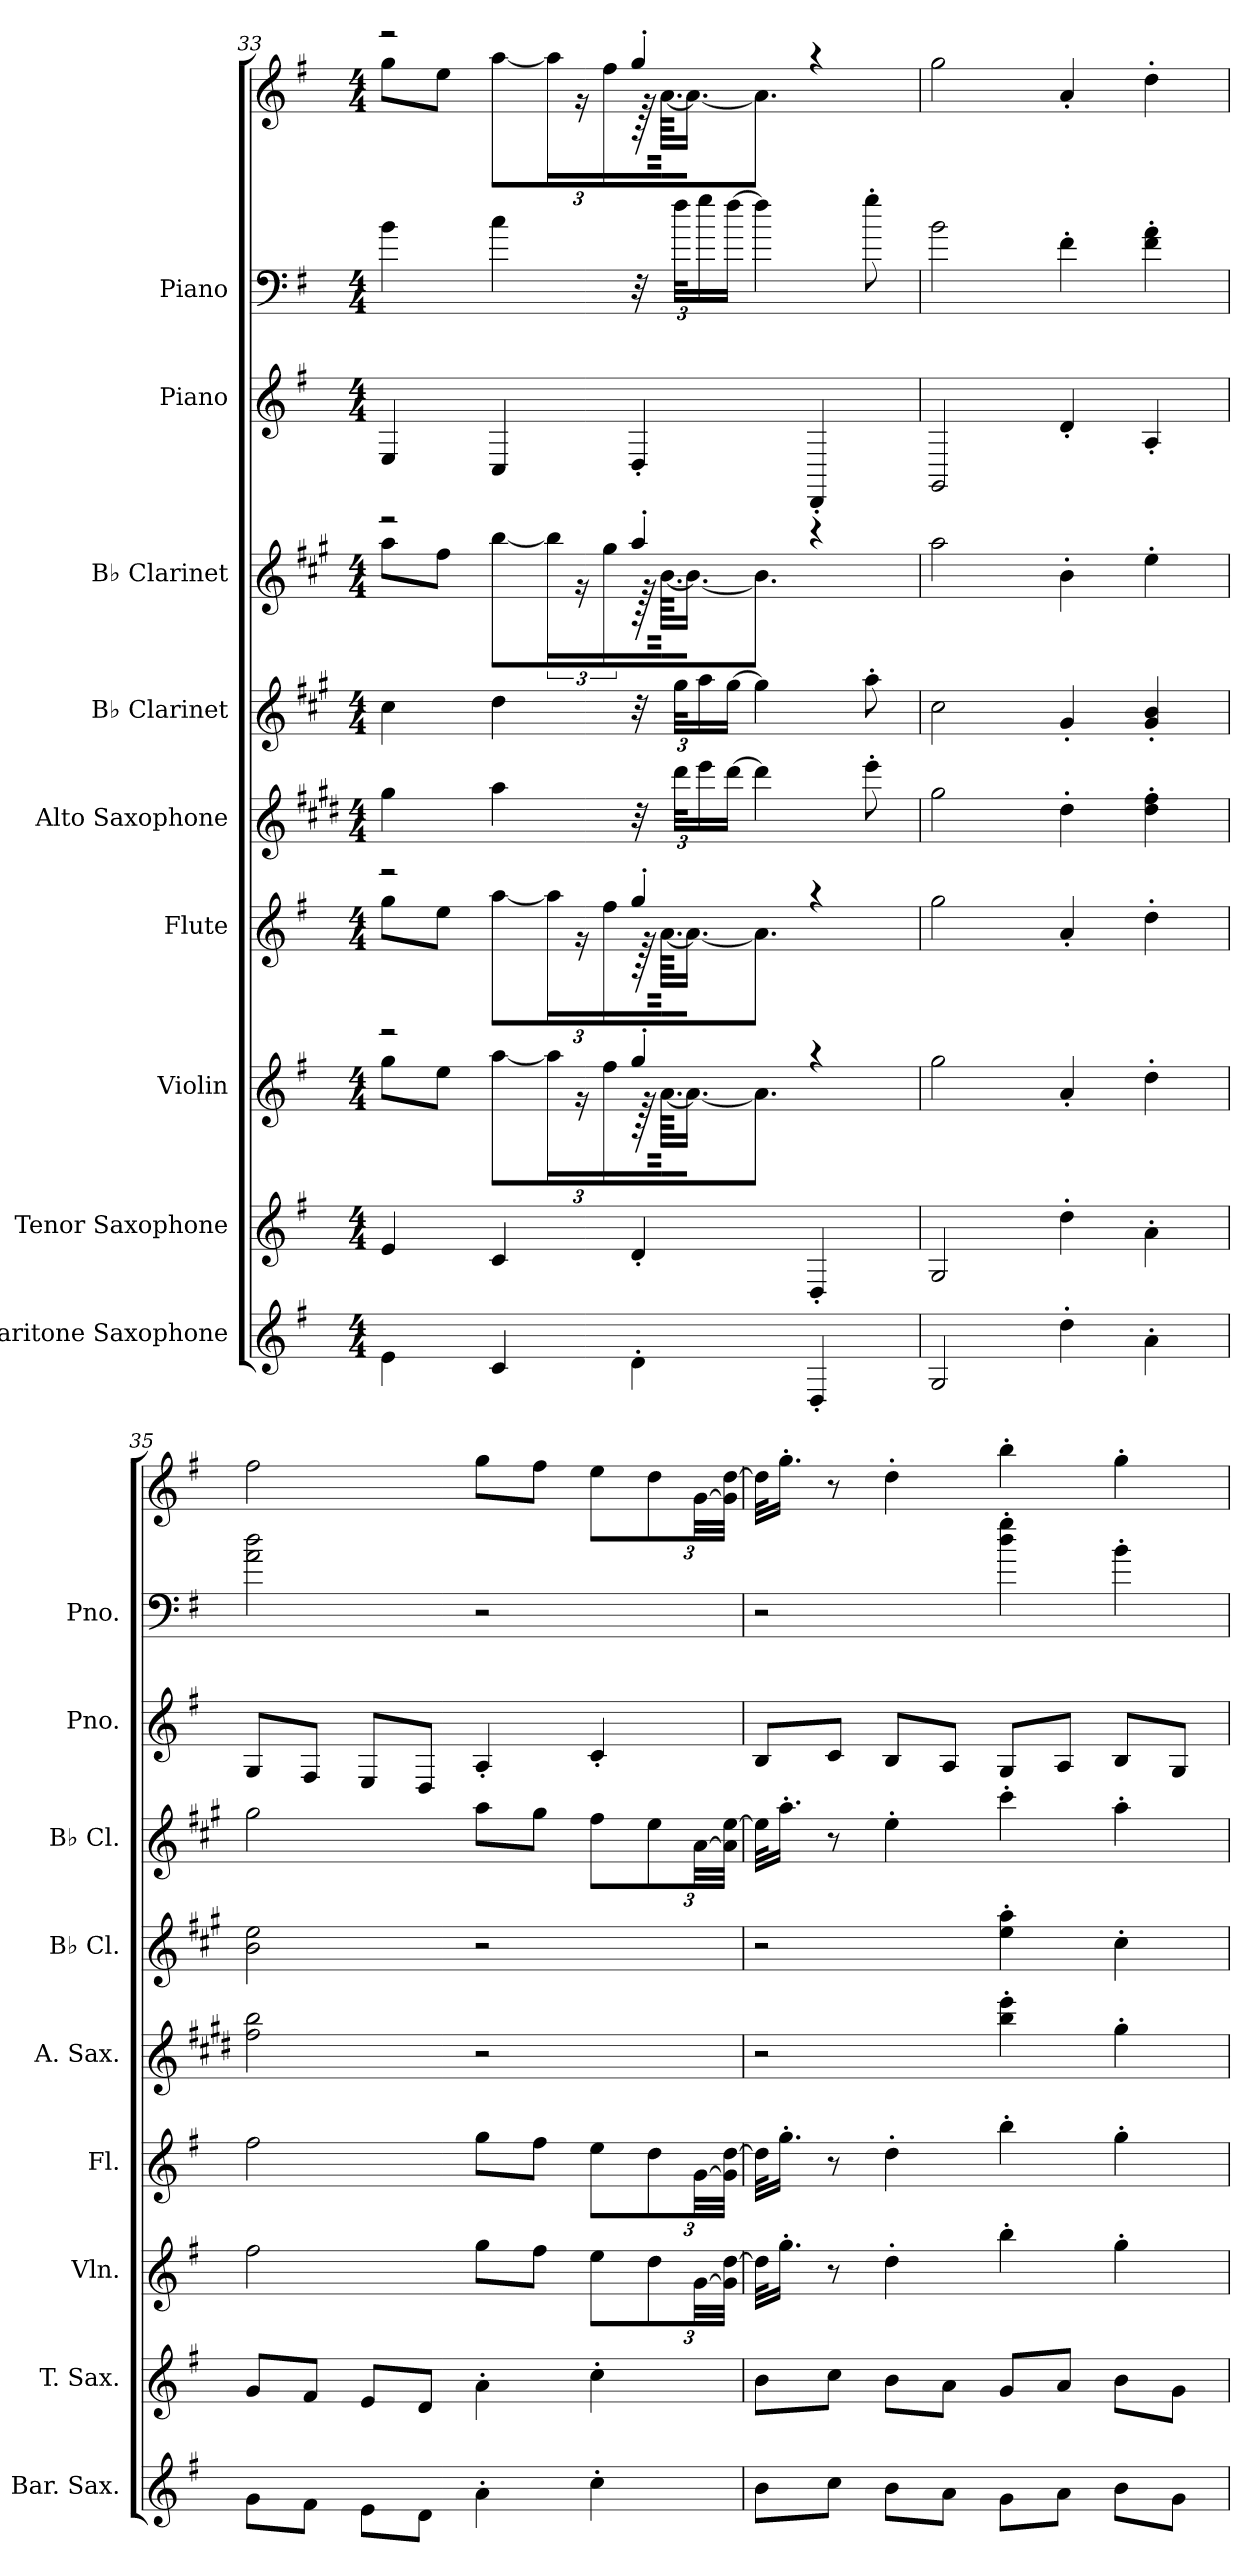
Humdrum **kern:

**kern	**kern	**kern	**kern	**kern	**kern	**kern	**kern	**kern	**kern
*part9	*part8	*part7	*part6	*part5	*part4	*part3	*part2	*part1	*part1
*staff10	*staff9	*staff8	*staff7	*staff6	*staff5	*staff4	*staff3	*staff2	*staff1
*I"Baritone Saxophone	*I"Tenor Saxophone	*I"Violin	*I"Flute	*I"Alto Saxophone	*I"B♭ Clarinet	*I"B♭ Clarinet	*I"Piano	*I"Piano	*
*I'Bar. Sax.	*I'T. Sax.	*I'Vln.	*I'Fl.	*I'A. Sax.	*I'B♭ Cl.	*I'B♭ Cl.	*I'Pno.	*I'Pno.	*
*clefG2	*clefG2	*clefG2	*clefG2	*clefG2	*clefG2	*clefG2	*clefG2	*clefF4	*clefG2
*ITrd12c21	*ITrd8c14	*	*	*ITrd5c9	*ITrd1c2	*ITrd1c2	*	*	*
*k[f#]	*k[f#]	*k[f#]	*k[f#]	*k[f#]	*k[f#]	*k[f#]	*k[f#]	*k[f#]	*k[f#]
*M4/4	*M4/4	*M4/4	*M4/4	*M4/4	*M4/4	*M4/4	*M4/4	*M4/4	*M4/4
=33	=33	=33	=33	=33	=33	=33	=33	=33	=33
*	*	*^	*^	*	*	*^	*	*	*^
4E\	4E/	2r	8gg\L	2r	8gg\L	4b\	4b\	2r	8gg\L	4E/	4b\	2r	8gg\L
.	.	.	8ee\J	.	8ee\J	.	.	.	8ee\J	.	.	.	8ee\J
4C/	4C/	.	[8aa\L	.	[8aa\L	4cc\	4cc\	.	[8aa\L	4C/	4cc\	.	[8aa\L
*	*	*	*Xbrackettup	*	*Xbrackettup	*	*	*	*	*	*	*	*Xbrackettup
.	.	.	24aa\Jk]	.	24aa\Jk]	.	.	.	24aa\Jk]	.	.	.	24aa\Jk]
.	.	.	24r	.	24r	.	.	.	24r	.	.	.	24r
.	.	.	24ff#\	.	24ff#\	.	.	.	24ff#\	.	.	.	24ff#\
*	*	*	*	*	*	*Xbrackettup	*Xbrackettup	*	*	*	*Xbrackettup	*	*
4D'\	4D'/	4gg'/	128r	4gg'/	128r	48r	48r	4gg'/	128r	4D'/	48r	4gg'/	128r
.	.	.	[64.a\KKLL	.	[64.a\KKLL	.	.	.	[64.a\KKLL	.	.	.	[64.a\KKLL
.	.	.	.	.	.	48ff#\KLL	48ff#\KLL	.	.	.	48ff#\KLL	.	.
.	.	.	16.a\JJ_	.	16.a\JJ_	.	.	.	16.a\JJ_	.	.	.	16.a\JJ_
.	.	.	.	.	.	24gg\	24gg\	.	.	.	24gg\	.	.
.	.	.	.	.	.	[24ff#\JJ	[24ff#\JJ	.	.	.	[24ff#\JJ	.	.
.	.	.	4.a\]	.	4.a\]	4ff#\]	4ff#\]	.	4.a\]	.	4ff#\]	.	4.a\]
4DD'/	4DD'/	4r	.	4r	.	.	.	4r	.	4DD'/	.	4r	.
.	.	.	.	.	.	8gg'\	8gg'\	.	.	.	8gg'\	.	.
*	*	*v	*v	*	*	*	*	*v	*v	*	*	*v	*v
*	*	*	*v	*v	*	*	*	*	*	*
=34	=34	=34	=34	=34	=34	=34	=34	=34	=34
2GG/	2GG/	2gg\	2gg\	2b\	2b\	2gg\	2GG/	2b\	2gg\
4d'\	4d'\	4a'/	4a'/	4f#'\	4f#'/	4a'\	4d'/	4f#'\	4a'/
4A'\	4A'\	4dd'\	4dd'\	4f#\' 4a\'	4f#/' 4a/'	4dd'\	4A'/	4f#\' 4a\'	4dd'\
=35	=35	=35	=35	=35	=35	=35	=35	=35	=35
8G\L	8G/L	2ff#\	2ff#\	2a\ 2dd\	2a\ 2dd\	2ff#\	8G/L	2a\ 2dd\	2ff#\
8F#\J	8F#/J	.	.	.	.	.	8F#/J	.	.
8E\L	8E/L	.	.	.	.	.	8E/L	.	.
8D\J	8D/J	.	.	.	.	.	8D/J	.	.
4A'\	4A'\	8gg\L	8gg\L	2r	2r	8gg\L	4A'/	2r	8gg\L
.	.	8ff#\J	8ff#\J	.	.	8ff#\J	.	.	8ff#\J
4c'\	4c'\	8ee\L	8ee\L	.	.	8ee\L	4c'/	.	8ee\L
*	*	*	*	*	*	*Xbrackettup	*	*	*
.	.	12dd\	12dd\	.	.	12dd\	.	.	12dd\
.	.	[48g\LL	[48g\LL	.	.	[48g\LL	.	.	[48g\LL
.	.	48g]\ [48dd\JJJ	48g]\ [48dd\JJJ	.	.	48g\] [48dd\JJJ	.	.	48g]\ [48dd\JJJ
!!LO:LB:g=z
=36	=36	=36	=36	=36	=36	=36	=36	=36	=36
8B\L	8B\L	32dd\KLL]	32dd\KLL]	2r	2r	32dd\KLL]	8B/L	2r	32dd\KLL]
.	.	16.gg'\JJ	16.gg'\JJ	.	.	16.gg'\JJ	.	.	16.gg'\JJ
8c\J	8c\J	8r	8r	.	.	8r	8c/J	.	8r
8B\L	8B\L	4dd'\	4dd'\	.	.	4dd'\	8B/L	.	4dd'\
8A\J	8A\J	.	.	.	.	.	8A/J	.	.
8G\L	8G/L	4bb'\	4bb'\	4dd\' 4gg\'	4dd\' 4gg\'	4bb'\	8G/L	4dd\' 4gg\'	4bb'\
8A\J	8A/J	.	.	.	.	.	8A/J	.	.
8B\L	8B\L	4gg'\	4gg'\	4b'\	4b'\	4gg'\	8B/L	4b'\	4gg'\
8G\J	8G\J	.	.	.	.	.	8G/J	.	.
=	=	=	=	=	=	=	=	=	=
*-	*-	*-	*-	*-	*-	*-	*-	*-	*-
